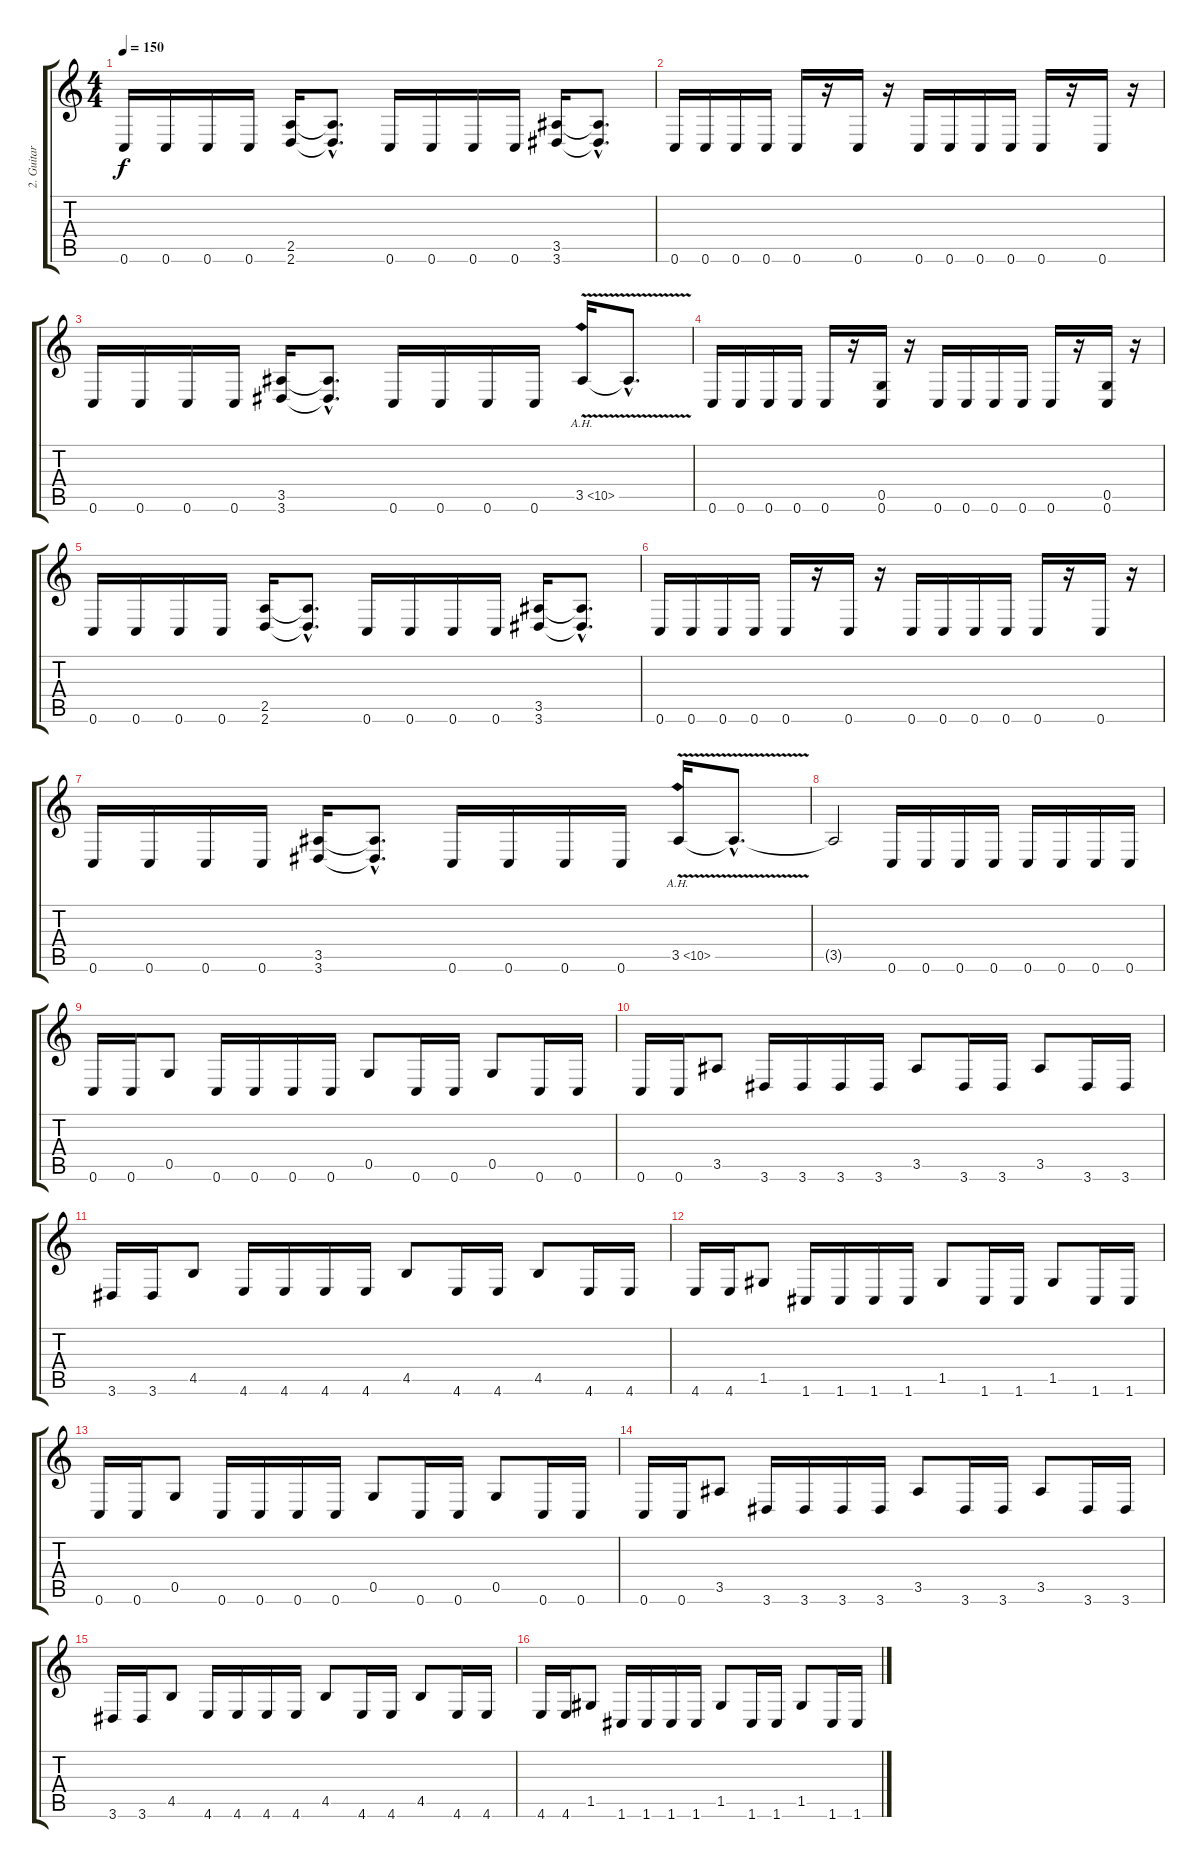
\track ("2. Guitar" "2. Guitar") {instrument distortionguitar}
\staff {score tabs}
\tuning (D4 A3 F3 C3 G2 C2) {hide}
\ts (4 4)
\tempo 150
\clef g2
\ks c
0.6.16{dy f} 0.6.16 0.6.16 0.6.16 (2.5 2.6).16 (2.5{hac t} 2.6{hac t}).8{d} 0.6.16 0.6.16 0.6.16 0.6.16 (3.5 3.6).16 (3.5{hac t} 3.6{hac t}).8{d} |
0.6.16 0.6.16 0.6.16 0.6.16 0.6.16 r.16 0.6.16 r.16 0.6.16 0.6.16 0.6.16 0.6.16 0.6.16 r.16 0.6.16 r.16 |
0.6.16 0.6.16 0.6.16 0.6.16 (3.5 3.6).16 (3.5{hac t} 3.6{hac t}).8{d} 0.6.16 0.6.16 0.6.16 0.6.16 3.5{ah 7 v}.16 3.5{hac t}.8{d} |
0.6.16 0.6.16 0.6.16 0.6.16 0.6.16 r.16 (0.5 0.6).16 r.16 0.6.16 0.6.16 0.6.16 0.6.16 0.6.16 r.16 (0.5 0.6).16 r.16 |
0.6.16 0.6.16 0.6.16 0.6.16 (2.5 2.6).16 (2.5{hac t} 2.6{hac t}).8{d} 0.6.16 0.6.16 0.6.16 0.6.16 (3.5 3.6).16 (3.5{hac t} 3.6{hac t}).8{d} |
0.6.16 0.6.16 0.6.16 0.6.16 0.6.16 r.16 0.6.16 r.16 0.6.16 0.6.16 0.6.16 0.6.16 0.6.16 r.16 0.6.16 r.16 |
0.6.16 0.6.16 0.6.16 0.6.16 (3.5 3.6).16 (3.5{hac t} 3.6{hac t}).8{d} 0.6.16 0.6.16 0.6.16 0.6.16 3.5{ah 7 v}.16 3.5{hac t}.8{d} |
3.5{t}.2 0.6.16 0.6.16 0.6.16 0.6.16 0.6.16 0.6.16 0.6.16 0.6.16 |
0.6.16 0.6.16 0.5.8 0.6.16 0.6.16 0.6.16 0.6.16 0.5.8 0.6.16 0.6.16 0.5.8 0.6.16 0.6.16 |
0.6.16 0.6.16 3.5.8 3.6.16 3.6.16 3.6.16 3.6.16 3.5.8 3.6.16 3.6.16 3.5.8 3.6.16 3.6.16 |
3.6.16 3.6.16 4.5.8 4.6.16 4.6.16 4.6.16 4.6.16 4.5.8 4.6.16 4.6.16 4.5.8 4.6.16 4.6.16 |
4.6.16 4.6.16 1.5.8 1.6.16 1.6.16 1.6.16 1.6.16 1.5.8 1.6.16 1.6.16 1.5.8 1.6.16 1.6.16 |
0.6.16 0.6.16 0.5.8 0.6.16 0.6.16 0.6.16 0.6.16 0.5.8 0.6.16 0.6.16 0.5.8 0.6.16 0.6.16 |
0.6.16 0.6.16 3.5.8 3.6.16 3.6.16 3.6.16 3.6.16 3.5.8 3.6.16 3.6.16 3.5.8 3.6.16 3.6.16 |
3.6.16 3.6.16 4.5.8 4.6.16 4.6.16 4.6.16 4.6.16 4.5.8 4.6.16 4.6.16 4.5.8 4.6.16 4.6.16 |
4.6.16 4.6.16 1.5.8 1.6.16 1.6.16 1.6.16 1.6.16 1.5.8 1.6.16 1.6.16 1.5.8 1.6.16 1.6.16
